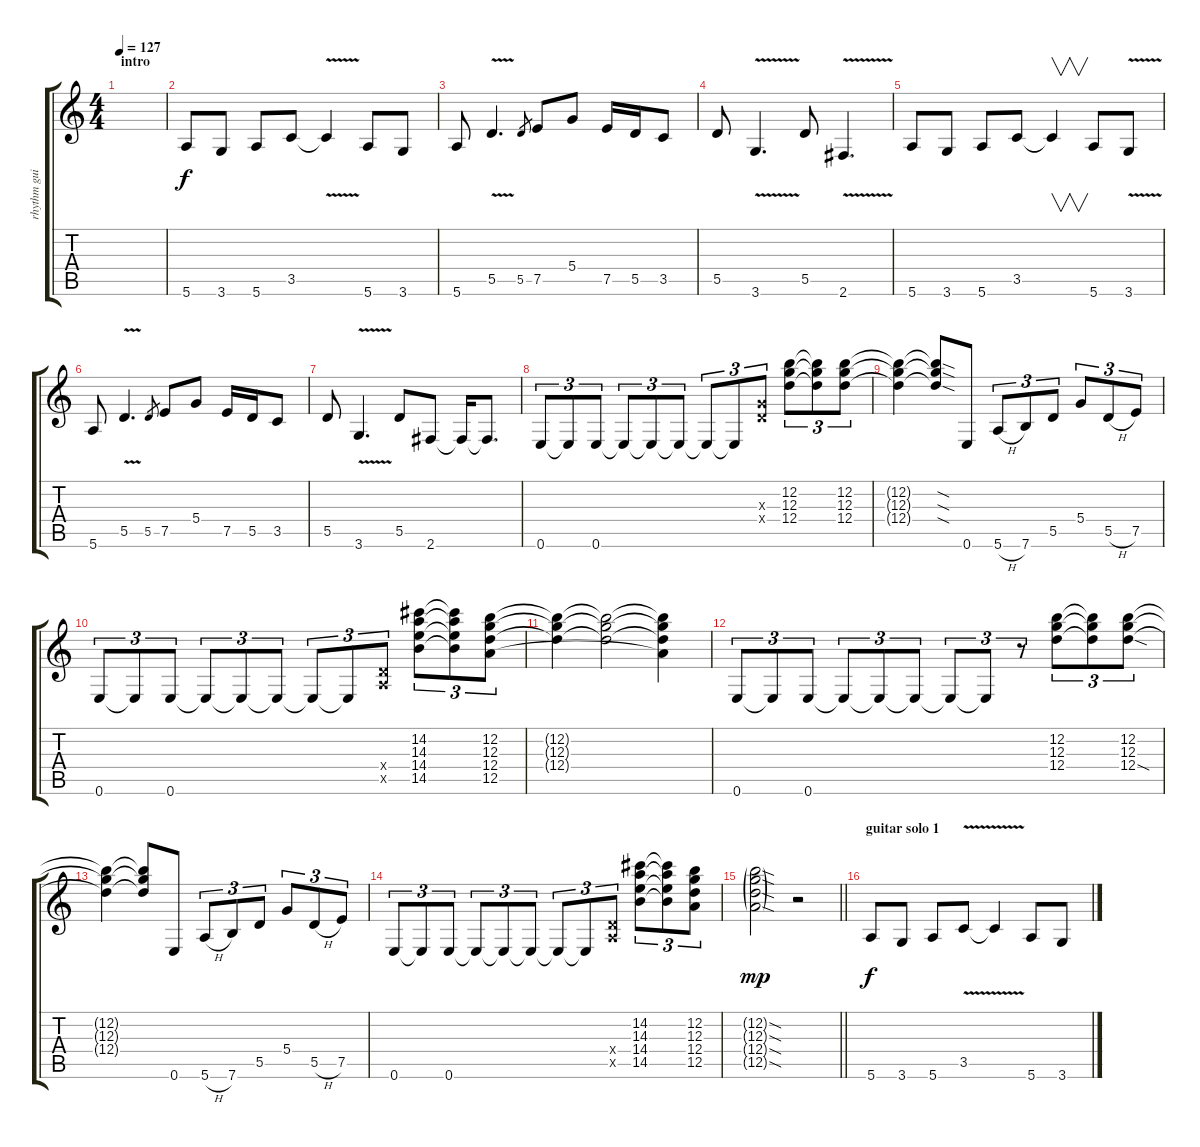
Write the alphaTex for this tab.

\track ("rhythm guitar" "rhythm gui") {instrument distortionguitar}
\staff {score tabs}
\tuning (E4 B3 G3 D3 A2 E2) {hide}
\ts (4 4)
\section ("" "intro")
\tempo 127
\clef g2
\ks c
|
5.6.8 3.6.8 5.6.8 3.5.8 3.5{v t}.4 5.6.8 3.6.8 |
5.6.8 5.5{v}.4{d} 5.5.8{gr} 7.5.8 5.4.8 7.5.16 5.5.16 3.5.8 |
5.5.8 3.6{v}.4{d} 5.5.8 2.6{v}.4{d} |
5.6.8 3.6.8 5.6.8 3.5.8 3.5{t}.4{v} 5.6.8 3.6{v}.8 |
5.6.8 5.5{v}.4{d} 5.5.8{gr} 7.5.8 5.4.8 7.5.16 5.5.16 3.5.8 |
5.5.8 3.6{v}.4{d} 5.5.8 2.6.8 2.6{t}.16 2.6{t}.8{d} |
0.6.8{tu (3 2) txt " "} 0.6{t}.8{tu (3 2)} 0.6.8{tu (3 2)} 0.6{t}.8{tu (3 2)} 0.6{t}.8{tu (3 2)} 0.6{t}.8{tu (3 2)} 0.6{t}.8{tu (3 2)} 0.6{t}.8{tu (3 2)} (0.3{x} 0.4{x}).8{tu (3 2)} (12.2 12.3 12.4).8{tu (3 2)} (12.2{t} 12.3{t} 12.4{t}).8{tu (3 2)} (12.2 12.3 12.4).8{tu (3 2)} |
(12.2{t} 12.3{t} 12.4{t}).4 (12.2{sod t} 12.3{sod t} 12.4{sod t}).8 0.6.8 5.6{h}.8{tu (3 2)} 7.6.8{tu (3 2)} 5.5.8{tu (3 2)} 5.4.8{tu (3 2)} 5.5{h}.8{tu (3 2)} 7.5.8{tu (3 2)} |
0.6.8{tu (3 2)} 0.6{t}.8{tu (3 2)} 0.6.8{tu (3 2)} 0.6{t}.8{tu (3 2)} 0.6{t}.8{tu (3 2)} 0.6{t}.8{tu (3 2)} 0.6{t}.8{tu (3 2)} 0.6{t}.8{tu (3 2)} (0.4{x} 0.5{x}).8{tu (3 2)} (14.2 14.3 14.4 14.5).8{tu (3 2)} (14.2{t} 14.3{t} 14.4{t} 14.5{t}).8{tu (3 2)} (12.2 12.3 12.4 12.5).8{tu (3 2)} |
(12.2{t} 12.3{t} 12.4{t}).4 (12.2{t} 12.3{t} 12.4{t}).2 (12.2{t} 12.3{t} 12.4{t} 12.5{t}).4 |
0.6.8{tu (3 2) txt " "} 0.6{t}.8{tu (3 2)} 0.6.8{tu (3 2)} 0.6{t}.8{tu (3 2)} 0.6{t}.8{tu (3 2)} 0.6{t}.8{tu (3 2)} 0.6{t}.8{tu (3 2)} 0.6{t}.8{tu (3 2)} r.8{tu (3 2)} (12.2 12.3 12.4).8{tu (3 2)} (12.2{t} 12.3{t} 12.4{t}).8{tu (3 2)} (12.2 12.3 12.4{sod}).8{tu (3 2)} |
(12.2{t} 12.3{t} 12.4{t}).4 (12.2{t} 12.3{t} 12.4{t}).8 0.6.8 5.6{h}.8{tu (3 2)} 7.6.8{tu (3 2)} 5.5.8{tu (3 2)} 5.4.8{tu (3 2)} 5.5{h}.8{tu (3 2)} 7.5.8{tu (3 2)} |
0.6.8{tu (3 2)} 0.6{t}.8{tu (3 2)} 0.6.8{tu (3 2)} 0.6{t}.8{tu (3 2)} 0.6{t}.8{tu (3 2)} 0.6{t}.8{tu (3 2)} 0.6{t}.8{tu (3 2)} 0.6{t}.8{tu (3 2)} (0.4{x} 0.5{x}).8{tu (3 2)} (14.2 14.3 14.4 14.5).8{tu (3 2)} (14.2{t} 14.3{t} 14.4{t} 14.5{t}).8{tu (3 2)} (12.2 12.3 12.4 12.5).8{tu (3 2)} |
\barLineRight lightlight
(12.2{sod g} 12.3{sod g} 12.4{sod g} 12.5{sod g}).2{dy mp} r.2 |
\section ("" "guitar solo 1")
5.6.8{txt " " dy f} 3.6.8 5.6.8 3.5{v}.8 3.5{t}.4 5.6.8 3.6.8
